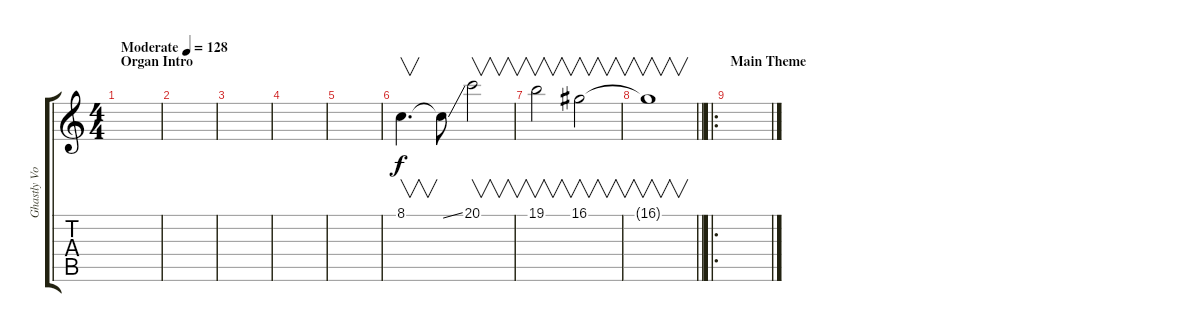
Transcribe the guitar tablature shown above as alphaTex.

\track ("Ghastly Voices" "Ghastly Vo") {instrument choiraahs}
\staff {score tabs}
\tuning (E4 B3 G3 D3 A2 E2) {hide}
\ts (4 4)
\section ("" "Organ Intro")
\tempo (128 "Moderate")
\clef g2
\ks c
|
|
|
|
|
8.1.4{v d} 8.1{ss t}.8 20.1.2{v} |
19.1.2{v} 16.1.2{v} |
\barLineRight lightlight
16.1{t}.1{v} |
\ro
\section ("" "Main Theme")
